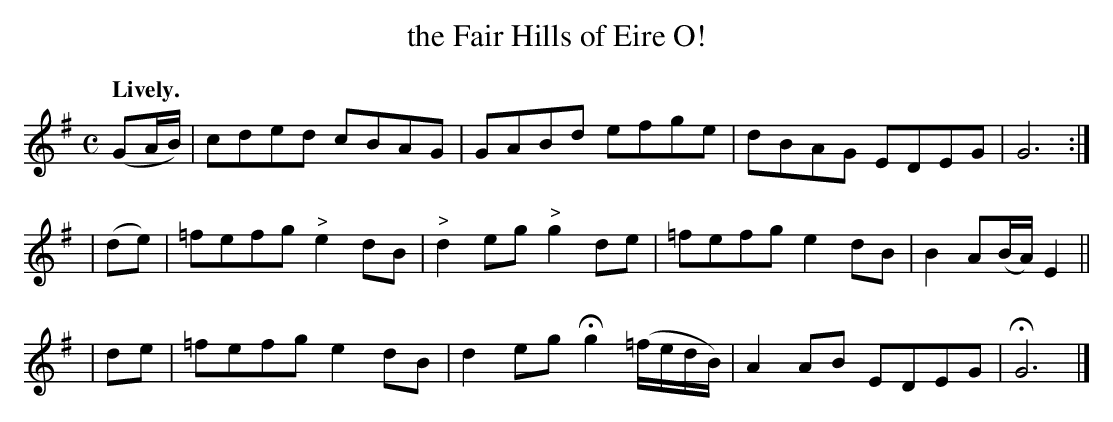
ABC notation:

X:1
T: the Fair Hills of Eire O!
Q: "Lively."
M: C
L: 1/8
K: G
(GA/B/) |  cded     cBAG |     GABd     efge |  dBAG EDEG | G6 :|
| (de)  | =fefg "^>"e2dB | "^>"d2eg "^>"g2de | =fefg e2dB | B2A(B/A/) E2 ||
|  de   | =fefg     e2dB |     d2eg Hg2(=f/e/d/B/) | A2AB EDEG | HG6 |]
